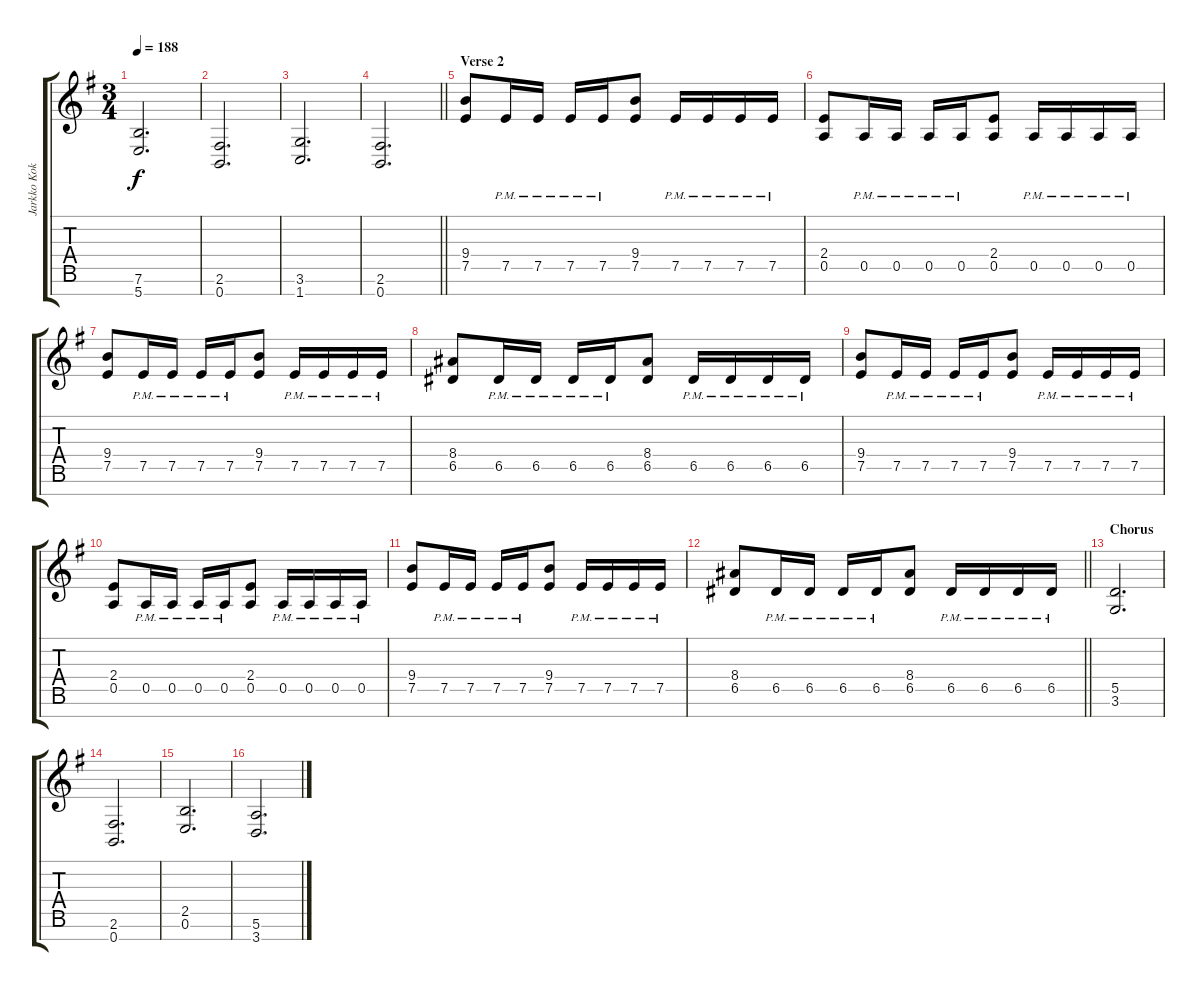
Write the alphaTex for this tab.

\track ("Jarkko Kokko (guitar)" "Jarkko Kok") {instrument distortionguitar}
\staff {score tabs}
\tuning (E4 B3 G3 D3 A2 E2 B1) {hide}
\ts (3 4)
\tempo 188
\clef g2
\ks eminor
(7.6 5.7).2{d dy f} |
(2.6 0.7).2{d} |
(3.6 1.7).2{d} |
\barLineRight lightlight
(2.6 0.7).2{d} |
\section ("" "Verse 2")
(9.4 7.5).8 7.5{pm}.16 7.5{pm}.16 7.5{pm}.16 7.5{pm}.16 (9.4 7.5).8 7.5{pm}.16 7.5{pm}.16 7.5{pm}.16 7.5{pm}.16 |
(2.4 0.5).8 0.5{pm}.16 0.5{pm}.16 0.5{pm}.16 0.5{pm}.16 (2.4 0.5).8 0.5{pm}.16 0.5{pm}.16 0.5{pm}.16 0.5{pm}.16 |
(9.4 7.5).8 7.5{pm}.16 7.5{pm}.16 7.5{pm}.16 7.5{pm}.16 (9.4 7.5).8 7.5{pm}.16 7.5{pm}.16 7.5{pm}.16 7.5{pm}.16 |
(8.4 6.5).8 6.5{pm}.16 6.5{pm}.16 6.5{pm}.16 6.5{pm}.16 (8.4 6.5).8 6.5{pm}.16 6.5{pm}.16 6.5{pm}.16 6.5{pm}.16 |
(9.4 7.5).8 7.5{pm}.16 7.5{pm}.16 7.5{pm}.16 7.5{pm}.16 (9.4 7.5).8 7.5{pm}.16 7.5{pm}.16 7.5{pm}.16 7.5{pm}.16 |
(2.4 0.5).8 0.5{pm}.16 0.5{pm}.16 0.5{pm}.16 0.5{pm}.16 (2.4 0.5).8 0.5{pm}.16 0.5{pm}.16 0.5{pm}.16 0.5{pm}.16 |
(9.4 7.5).8 7.5{pm}.16 7.5{pm}.16 7.5{pm}.16 7.5{pm}.16 (9.4 7.5).8 7.5{pm}.16 7.5{pm}.16 7.5{pm}.16 7.5{pm}.16 |
\barLineRight lightlight
(8.4 6.5).8 6.5{pm}.16 6.5{pm}.16 6.5{pm}.16 6.5{pm}.16 (8.4 6.5).8 6.5{pm}.16 6.5{pm}.16 6.5{pm}.16 6.5{pm}.16 |
\section ("" "Chorus")
(5.5 3.6).2{d} |
(2.6 0.7).2{d} |
(2.5 0.6).2{d} |
(5.6 3.7).2{d}
